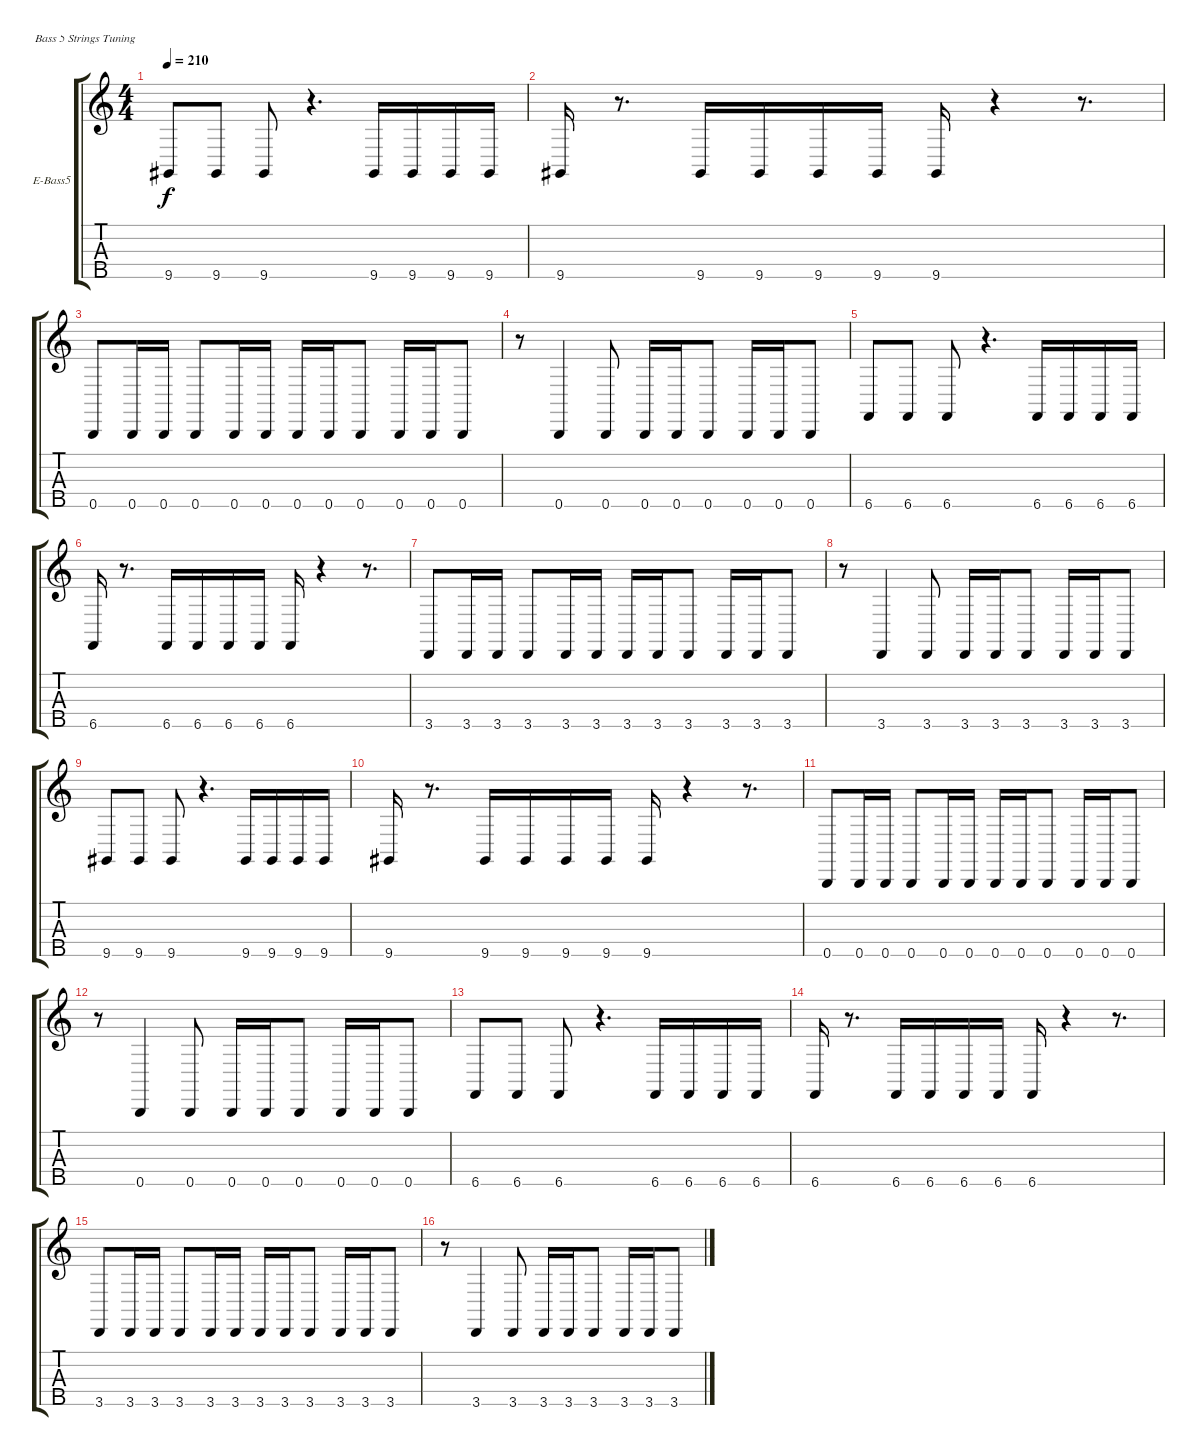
\bracketExtendMode groupsimilarinstruments
\firstSystemTrackNameOrientation horizontal
\otherSystemsTrackNameOrientation horizontal
\track ("Bass" "E-Bass5") {instrument electricbassfinger}
\staff {score tabs}
\tuning (G2 D2 A1 E1 B0)
\ts (4 4)
\tempo 210
\clef g2
\ks c
9.5.8{dy f} 9.5.8 9.5.8 r.4{d} 9.5.16 9.5.16 9.5.16 9.5.16 |
9.5.16 r.8{d} 9.5.16 9.5.16 9.5.16 9.5.16 9.5.16 r.4 r.8{d} |
0.5.8 0.5.16 0.5.16 0.5.8 0.5.16 0.5.16 0.5.16 0.5.16 0.5.8 0.5.16 0.5.16 0.5.8 |
r.8 0.5.4 0.5.8 0.5.16 0.5.16 0.5.8 0.5.16 0.5.16 0.5.8 |
6.5.8 6.5.8 6.5.8 r.4{d} 6.5.16 6.5.16 6.5.16 6.5.16 |
6.5.16 r.8{d} 6.5.16 6.5.16 6.5.16 6.5.16 6.5.16 r.4 r.8{d} |
3.5.8 3.5.16 3.5.16 3.5.8 3.5.16 3.5.16 3.5.16 3.5.16 3.5.8 3.5.16 3.5.16 3.5.8 |
r.8 3.5.4 3.5.8 3.5.16 3.5.16 3.5.8 3.5.16 3.5.16 3.5.8 |
9.5.8 9.5.8 9.5.8 r.4{d} 9.5.16 9.5.16 9.5.16 9.5.16 |
9.5.16 r.8{d} 9.5.16 9.5.16 9.5.16 9.5.16 9.5.16 r.4 r.8{d} |
0.5.8 0.5.16 0.5.16 0.5.8 0.5.16 0.5.16 0.5.16 0.5.16 0.5.8 0.5.16 0.5.16 0.5.8 |
r.8 0.5.4 0.5.8 0.5.16 0.5.16 0.5.8 0.5.16 0.5.16 0.5.8 |
6.5.8 6.5.8 6.5.8 r.4{d} 6.5.16 6.5.16 6.5.16 6.5.16 |
6.5.16 r.8{d} 6.5.16 6.5.16 6.5.16 6.5.16 6.5.16 r.4 r.8{d} |
3.5.8 3.5.16 3.5.16 3.5.8 3.5.16 3.5.16 3.5.16 3.5.16 3.5.8 3.5.16 3.5.16 3.5.8 |
r.8 3.5.4 3.5.8 3.5.16 3.5.16 3.5.8 3.5.16 3.5.16 3.5.8
